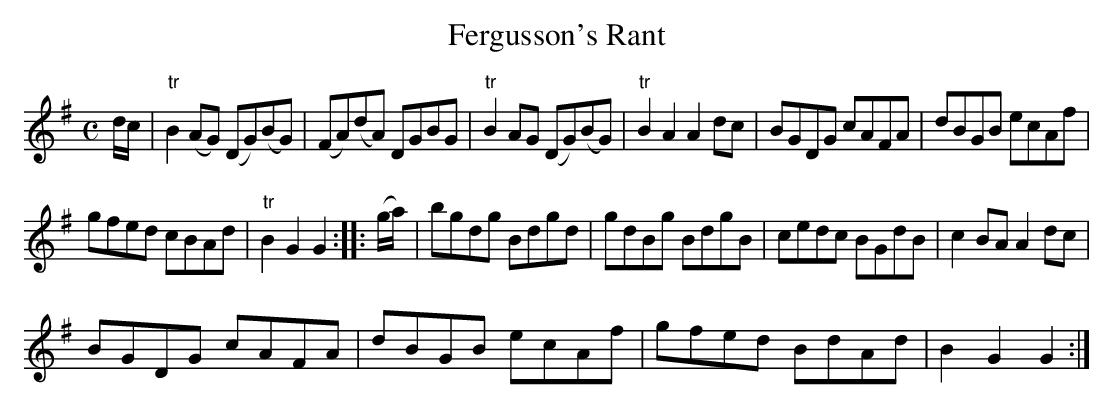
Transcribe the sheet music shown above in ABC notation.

X:1
T:Fergusson's Rant
M:C
K:G major
d/c/|\
"tr"B2(AG) (DG)(BG)| (FA)(dA) DGBG| \
"tr"B2AG (DG)(BG)| "tr"B2A2 A2 dc|\
BGDG cAFA| dBGB ecAf|
gfed cBAd| "tr"B2G2G2::\
(g/a/)|\
bgdg Bdgd| gdBg BdgB| cedc BGdB| c2BA A2dc|
BGDG cAFA| dBGB ecAf| gfed BdAd| B2G2 G2:|
